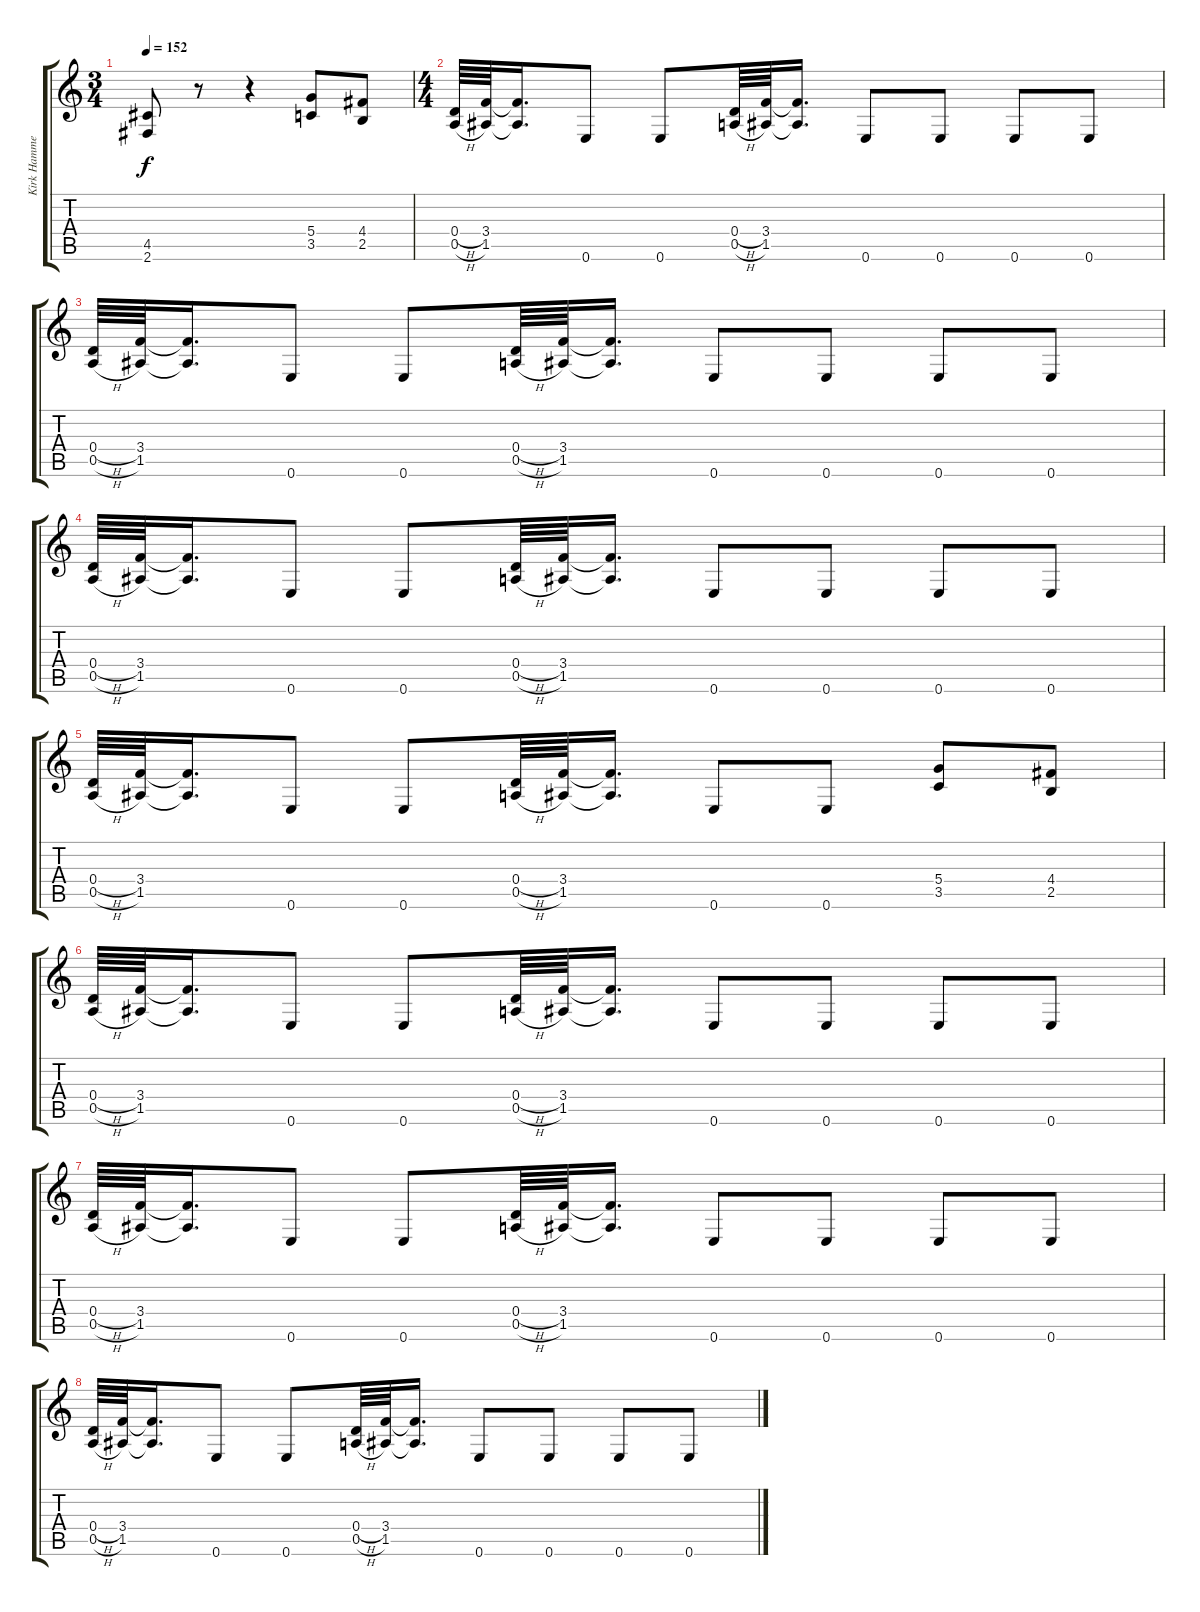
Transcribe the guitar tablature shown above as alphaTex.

\track ("Kirk Hammett" "Kirk Hamme") {instrument distortionguitar bank 17}
\staff {score tabs}
\tuning (E4 B3 G3 D3 A2 E2) {hide}
\ts (3 4)
\tempo 152
\clef g2
\ks c
(4.5 2.6).8{dy f} r.8 r.4 (5.4 3.5).8 (4.4 2.5).8 |
\ts (4 4)
(0.4{h} 0.5{h}).64 (3.4 1.5).64 (3.4{t} 1.5{t}).16{d} 0.6.8 0.6.8 (0.4{h} 0.5{h}).64 (3.4 1.5).64 (3.4{t} 1.5{t}).16{d} 0.6.8 0.6.8 0.6.8 0.6.8 |
(0.4{h} 0.5{h}).64 (3.4 1.5).64 (3.4{t} 1.5{t}).16{d} 0.6.8 0.6.8 (0.4{h} 0.5{h}).64 (3.4 1.5).64 (3.4{t} 1.5{t}).16{d} 0.6.8 0.6.8 0.6.8 0.6.8 |
(0.4{h} 0.5{h}).64 (3.4 1.5).64 (3.4{t} 1.5{t}).16{d} 0.6.8 0.6.8 (0.4{h} 0.5{h}).64 (3.4 1.5).64 (3.4{t} 1.5{t}).16{d} 0.6.8 0.6.8 0.6.8 0.6.8 |
(0.4{h} 0.5{h}).64 (3.4 1.5).64 (3.4{t} 1.5{t}).16{d} 0.6.8 0.6.8 (0.4{h} 0.5{h}).64 (3.4 1.5).64 (3.4{t} 1.5{t}).16{d} 0.6.8 0.6.8 (5.4 3.5).8 (4.4 2.5).8 |
(0.4{h} 0.5{h}).64 (3.4 1.5).64 (3.4{t} 1.5{t}).16{d} 0.6.8 0.6.8 (0.4{h} 0.5{h}).64 (3.4 1.5).64 (3.4{t} 1.5{t}).16{d} 0.6.8 0.6.8 0.6.8 0.6.8 |
(0.4{h} 0.5{h}).64 (3.4 1.5).64 (3.4{t} 1.5{t}).16{d} 0.6.8 0.6.8 (0.4{h} 0.5{h}).64 (3.4 1.5).64 (3.4{t} 1.5{t}).16{d} 0.6.8 0.6.8 0.6.8 0.6.8 |
(0.4{h} 0.5{h}).64 (3.4 1.5).64 (3.4{t} 1.5{t}).16{d} 0.6.8 0.6.8 (0.4{h} 0.5{h}).64 (3.4 1.5).64 (3.4{t} 1.5{t}).16{d} 0.6.8 0.6.8 0.6.8 0.6.8
